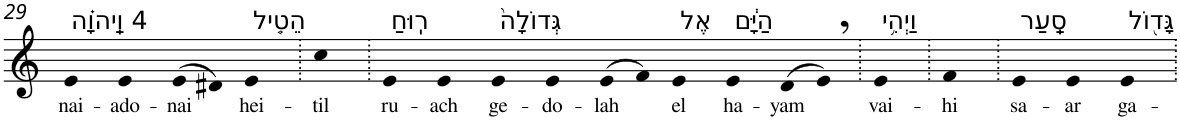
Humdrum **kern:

**kern	**text
*part1	*part1
*staff1	*staff1
*I"Piano	*
*I'Pno	*
!!LO:PB:g=z
*clefG2	*
*k[]	*
=29	=29
!LO:TX:a:t=4 וַֽיהוָ֗ה	!
!	!LO:LY:b
4e	nai-
!	!LO:LY:b
4e	-ado-
!	!LO:LY:b
(>8e	-nai
8d#X)	.
!LO:TX:a:t=הֵטִ֤יל	!
!	!LO:LY:b
4e	hei-
=30.	=30.
!	!LO:LY:b
4cc	-til
=31.	=31.
!LO:TX:a:t=רֽוּחַ	!
!	!LO:LY:b
4e	ru-
!	!LO:LY:b
4e	-ach
!LO:TX:a:t=גְּדוֹלָה֙	!
!	!LO:LY:b
4e	ge-
!	!LO:LY:b
4e	-do-
!	!LO:LY:b
(>8e	-lah
8f)	.
!LO:TX:a:t=אֶל	!
!	!LO:LY:b
4e	el
!LO:TX:a:t=הַיָּ֔ם	!
!	!LO:LY:b
4e	ha-
!	!LO:LY:b
(>8d	-yam
8e,)	.
=32.	=32.
!LO:TX:a:t=וַיְהִ֥י	!
!	!LO:LY:b
4e	vai-
=33.	=33.
!	!LO:LY:b
4f	-hi
=34.	=34.
!LO:TX:a:t=סַֽעַר	!
!	!LO:LY:b
4e	sa-
!	!LO:LY:b
4e	-ar
!LO:TX:a:t=גָּד֖וֹל	!
!	!LO:LY:b
4e	ga-
=.	=.
*-	*-
